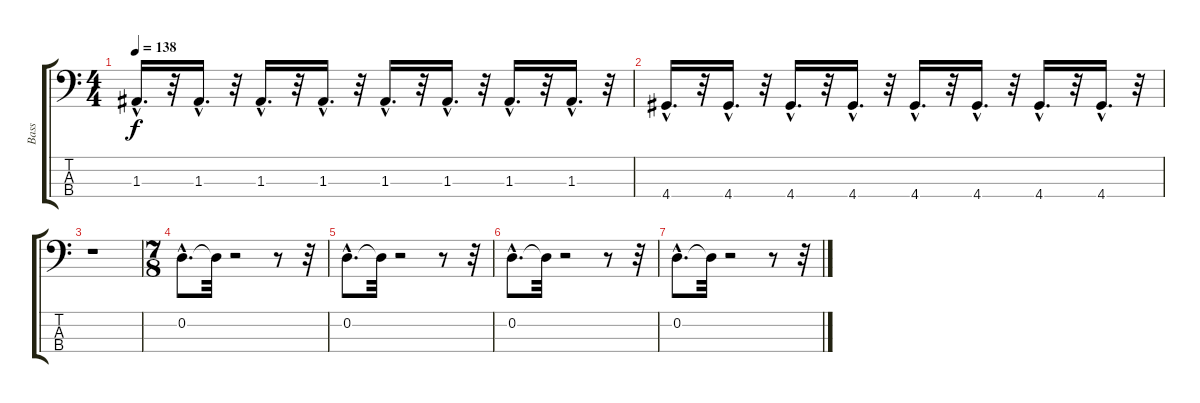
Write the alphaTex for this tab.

\track ("Bass" "Bass") {instrument electricbassfinger}
\staff {score tabs}
\tuning (G2 D2 A1 E1) {hide}
\ts (4 4)
\tempo 138
\clef f4
\ks c
1.3{hac}.16{d dy f} r.32 1.3{hac}.16{d} r.32 1.3{hac}.16{d} r.32 1.3{hac}.16{d} r.32 1.3{hac}.16{d} r.32 1.3{hac}.16{d} r.32 1.3{hac}.16{d} r.32 1.3{hac}.16{d} r.32 |
4.4{hac}.16{d} r.32 4.4{hac}.16{d} r.32 4.4{hac}.16{d} r.32 4.4{hac}.16{d} r.32 4.4{hac}.16{d} r.32 4.4{hac}.16{d} r.32 4.4{hac}.16{d} r.32 4.4{hac}.16{d} r.32 |
r.1 |
\ts (7 8)
0.2{hac}.8{d} 0.2{t}.32 r.2 r.8 r.32 |
0.2{hac}.8{d} 0.2{t}.32 r.2 r.8 r.32 |
0.2{hac}.8{d} 0.2{t}.32 r.2 r.8 r.32 |
0.2{hac}.8{d} 0.2{t}.32 r.2 r.8 r.32
